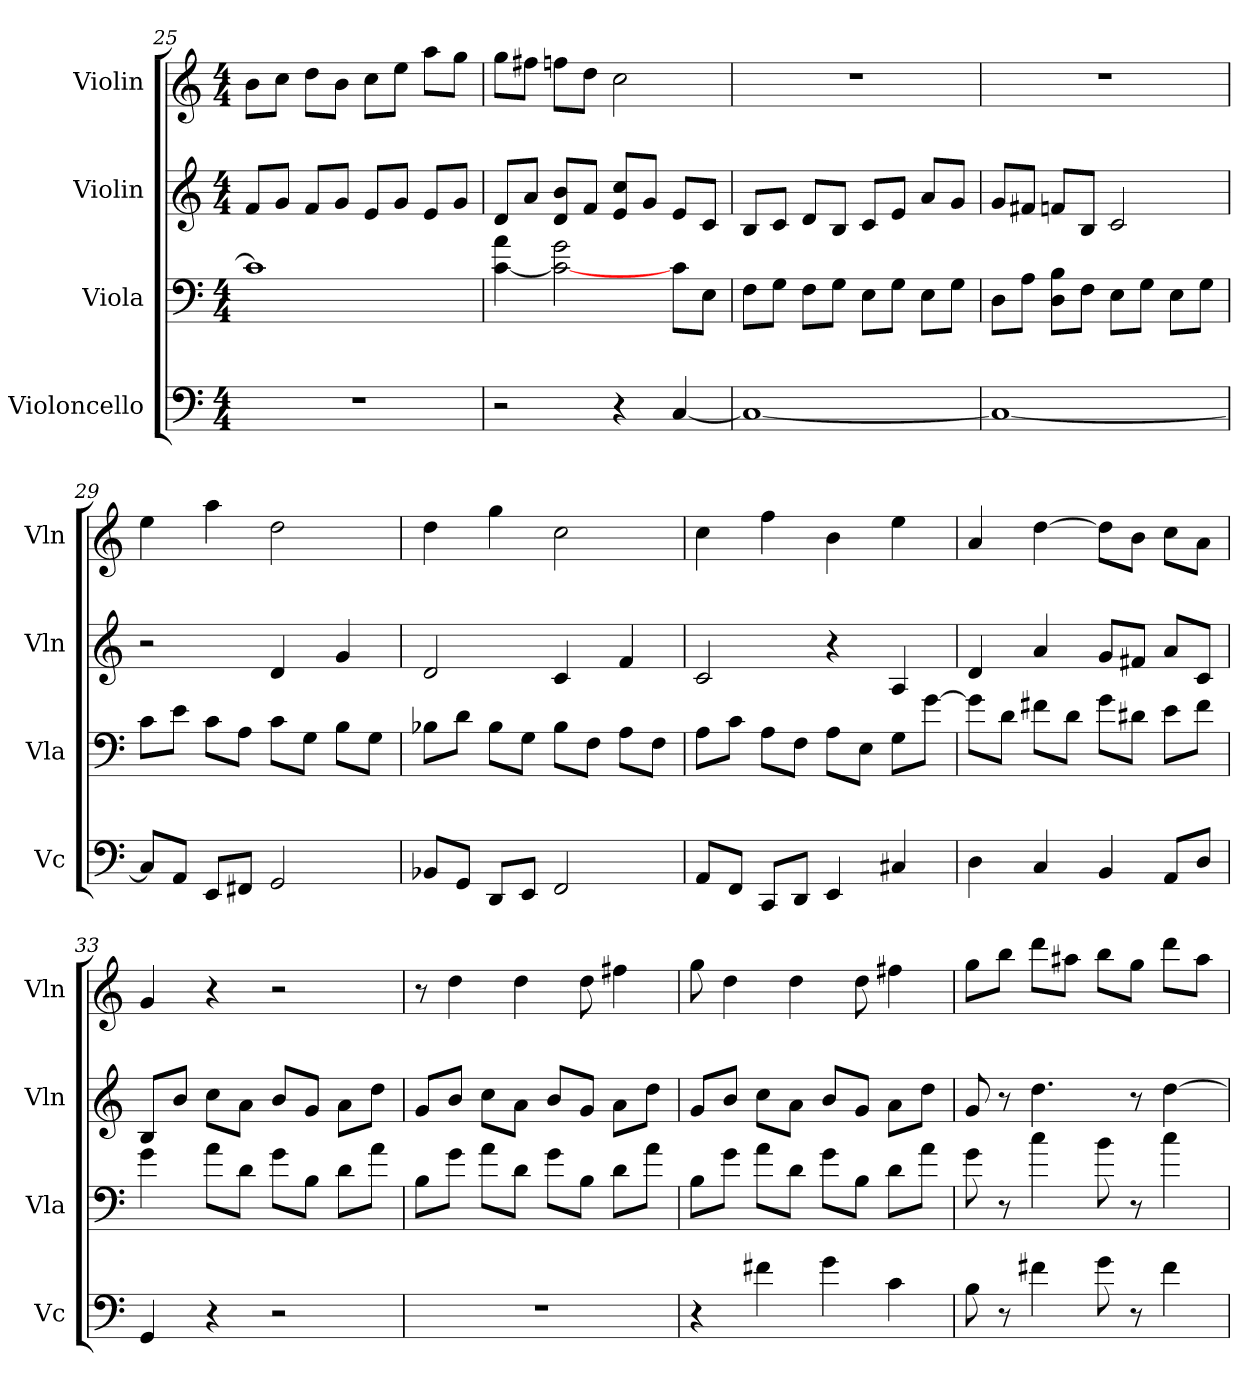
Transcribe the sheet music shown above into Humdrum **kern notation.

**kern	**kern	**kern	**kern
*part4	*part3	*part2	*part1
*staff4	*staff3	*staff2	*staff1
*I"Violoncello	*I"Viola	*I"Violin	*I"Violin
*I'Vc	*I'Vla	*I'Vln	*I'Vln
*clefF4	*clefF4	*clefG2	*clefG2
*k[]	*k[]	*k[]	*k[]
*M4/4	*M4/4	*M4/4	*M4/4
=25	=25	=25	=25
1r	1c]	8f/L	8b\L
.	.	8g/J	8cc\J
.	.	8f/L	8dd\L
.	.	8g/J	8b\J
.	.	8e/L	8cc\L
.	.	8g/J	8ee\J
.	.	8e/L	8aa\L
.	.	8g/J	8gg\J
=26	=26	=26	=26
2r	[4c 4a	8d/L	8gg\L
.	.	8a/J	8ff#X\J
.	2c_ 2g	8d/ 8b/L	8ffn\L
.	.	8f/J	8dd\J
4r	.	8e/ 8cc/L	2cc
.	.	8g/J	.
[4C	8c\L	8e/L	.
.	8E\J	8c/J	.
=27	=27	=27	=27
1C_	8F\L	8B/L	1r
.	8G\J	8c/J	.
.	8F\L	8d/L	.
.	8G\J	8B/J	.
.	8E\L	8c/L	.
.	8G\J	8e/J	.
.	8E\L	8a/L	.
.	8G\J	8g/J	.
=28	=28	=28	=28
1C_	8D\L	8g/L	1r
.	8A\J	8f#X/J	.
.	8D\ 8B\L	8fn/L	.
.	8F\J	8B/J	.
.	8E\L	2c	.
.	8G\J	.	.
.	8E\L	.	.
.	8G\J	.	.
=29	=29	=29	=29
8C/L]	8c\L	2r	4ee
8AA/J	8e\J	.	.
8EE/L	8c\L	.	4aa
8FF#X/J	8A\J	.	.
2GG	8c\L	4d	2dd
.	8G\J	.	.
.	8B\L	4g	.
.	8G\J	.	.
=30	=30	=30	=30
8BB-X/L	8B-X\L	2d	4dd
8GG/J	8d\J	.	.
8DD/L	8B-\L	.	4gg
8EE/J	8G\J	.	.
2FF	8B-\L	4c	2cc
.	8F\J	.	.
.	8A\L	4f	.
.	8F\J	.	.
=31	=31	=31	=31
8AA/L	8A\L	2c	4cc
8FF/J	8c\J	.	.
8CC/L	8A\L	.	4ff
8DD/J	8F\J	.	.
4EE	8A\L	4r	4b
.	8E\J	.	.
4C#X	8G\L	4A	4ee
.	[8g\J	.	.
=32	=32	=32	=32
4D	8g\L]	4d	4a
.	8d\J	.	.
4C	8f#X\L	4a	[4dd
.	8d\J	.	.
4BB	8g\L	8g/L	8dd\L]
.	8d#X\J	8f#X/J	8b\J
8AA/L	8e\L	8a/L	8cc\L
8D/J	8f#\J	8c/J	8a\J
=33	=33	=33	=33
4GG	4g	8B/L	4g
.	.	8b/J	.
4r	8a\L	8cc\L	4r
.	8d\J	8a\J	.
2r	8g\L	8b/L	2r
.	8B\J	8g/J	.
.	8d\L	8a\L	.
.	8a\J	8dd\J	.
=34	=34	=34	=34
1r	8B\L	8g/L	8r
.	8g\J	8b/J	4dd
.	8a\L	8cc\L	.
.	8d\J	8a\J	4dd
.	8g\L	8b/L	.
.	8B\J	8g/J	8dd
.	8d\L	8a\L	4ff#X
.	8a\J	8dd\J	.
=35	=35	=35	=35
4r	8B\L	8g/L	8gg
.	8g\J	8b/J	4dd
4f#X	8a\L	8cc\L	.
.	8d\J	8a\J	4dd
4g	8g\L	8b/L	.
.	8B\J	8g/J	8dd
4c	8d\L	8a\L	4ff#X
.	8a\J	8dd\J	.
=36	=36	=36	=36
8B	8g	8g	8gg\L
8r	8r	8r	8bb\J
4f#X	4cc	4.dd	8ddd\L
.	.	.	8aa#X\J
8g	8b	.	8bb\L
8r	8r	8r	8gg\J
4f#	4cc	[4dd	8ddd\L
.	.	.	8aa#\J
=	=	=	=
*-	*-	*-	*-
